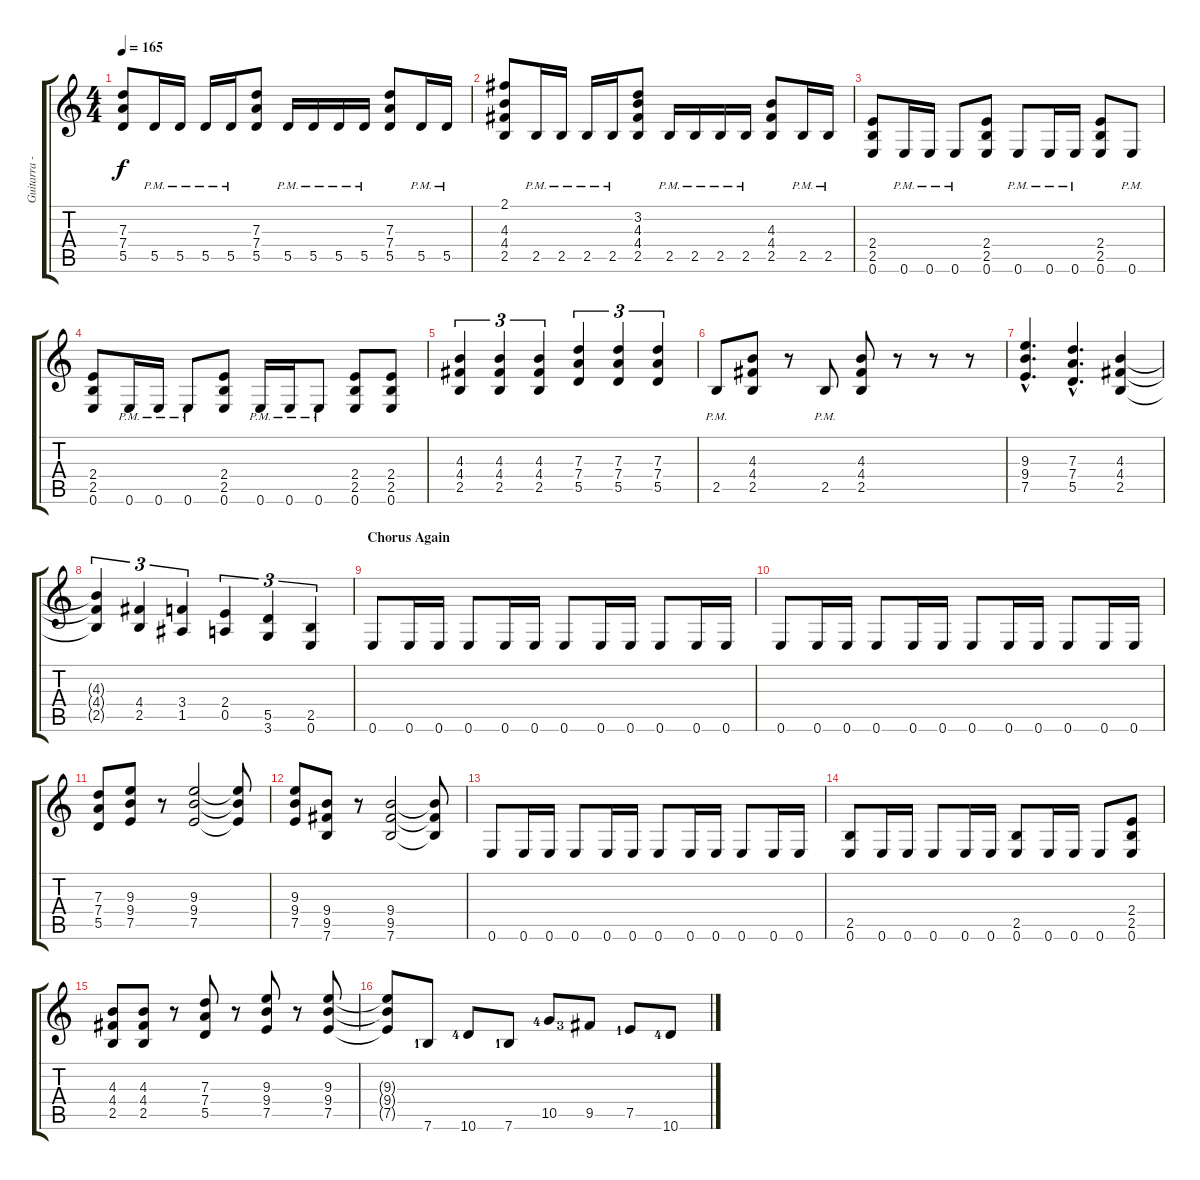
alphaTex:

\track ("Guitarra - Guitar" "Guitarra -") {instrument distortionguitar}
\staff {score tabs}
\tuning (E4 B3 G3 D3 A2 E2) {hide}
\ts (4 4)
\tempo 165
\clef g2
\ks c
(7.3 7.4 5.5).8{dy f} 5.5{pm}.16 5.5{pm}.16 5.5{pm}.16 5.5{pm}.16 (7.3 7.4 5.5).8 5.5{pm}.16 5.5{pm}.16 5.5{pm}.16 5.5{pm}.16 (7.3 7.4 5.5).8 5.5{pm}.16 5.5{pm}.16 |
(2.1 4.3 4.4 2.5).8 2.5{pm}.16 2.5{pm}.16 2.5{pm}.16 2.5{pm}.16 (3.2 4.3 4.4 2.5).8 2.5{pm}.16 2.5{pm}.16 2.5{pm}.16 2.5{pm}.16 (4.3 4.4 2.5).8 2.5{pm}.16 2.5{pm}.16 |
(2.4 2.5 0.6).8 0.6{pm}.16 0.6{pm}.16 0.6{pm}.8 (2.4 2.5 0.6).8 0.6{pm}.8 0.6{pm}.16 0.6{pm}.16 (2.4 2.5 0.6).8 0.6{pm}.8 |
(2.4 2.5 0.6).8 0.6{pm}.16 0.6{pm}.16 0.6{pm}.8 (2.4 2.5 0.6).8 0.6{pm}.16 0.6{pm}.16 0.6{pm}.8 (2.4 2.5 0.6).8 (2.4 2.5 0.6).8 |
(4.3 4.4 2.5).4{tu (3 2)} (4.3 4.4 2.5).4{tu (3 2)} (4.3 4.4 2.5).4{tu (3 2)} (7.3 7.4 5.5).4{tu (3 2)} (7.3 7.4 5.5).4{tu (3 2)} (7.3 7.4 5.5).4{tu (3 2)} |
2.5{pm}.8 (4.3 4.4 2.5).8 r.8 2.5{pm}.8 (4.3 4.4 2.5).8 r.8 r.8 r.8 |
(9.3{hac} 9.4{hac} 7.5{hac}).4{d} (7.3{hac} 7.4{hac} 5.5{hac}).4{d} (4.3 4.4 2.5).4 |
(4.3{t} 4.4{t} 2.5{t}).4{tu (3 2)} (4.4 2.5).4{tu (3 2)} (3.4 1.5).4{tu (3 2)} (2.4 0.5).4{tu (3 2)} (5.5 3.6).4{tu (3 2)} (2.5 0.6).4{tu (3 2)} |
\section ("" "Chorus Again")
0.6.8 0.6.16 0.6.16 0.6.8 0.6.16 0.6.16 0.6.8 0.6.16 0.6.16 0.6.8 0.6.16 0.6.16 |
0.6.8 0.6.16 0.6.16 0.6.8 0.6.16 0.6.16 0.6.8 0.6.16 0.6.16 0.6.8 0.6.16 0.6.16 |
(7.3 7.4 5.5).8 (9.3 9.4 7.5).8 r.8 (9.3 9.4 7.5).2 (9.3{t} 9.4{t} 7.5{t}).8 |
(9.3 9.4 7.5).8 (9.4 9.5 7.6).8 r.8 (9.4 9.5 7.6).2 (9.4{t} 9.5{t} 7.6{t}).8 |
0.6.8 0.6.16 0.6.16 0.6.8 0.6.16 0.6.16 0.6.8 0.6.16 0.6.16 0.6.8 0.6.16 0.6.16 |
(2.5 0.6).8 0.6.16 0.6.16 0.6.8 0.6.16 0.6.16 (2.5 0.6).8 0.6.16 0.6.16 0.6.8 (2.4 2.5 0.6).8 |
(4.3 4.4 2.5).8 (4.3 4.4 2.5).8 r.8 (7.3 7.4 5.5).8 r.8 (9.3 9.4 7.5).8 r.8 (9.3 9.4 7.5).8 |
(9.3{t} 9.4{t} 7.5{t}).8 7.6{lf 2}.8 10.6{lf 5}.8 7.6{lf 2}.8 10.5{lf 5}.8 9.5{lf 4}.8 7.5{lf 2}.8 10.6{lf 5}.8
